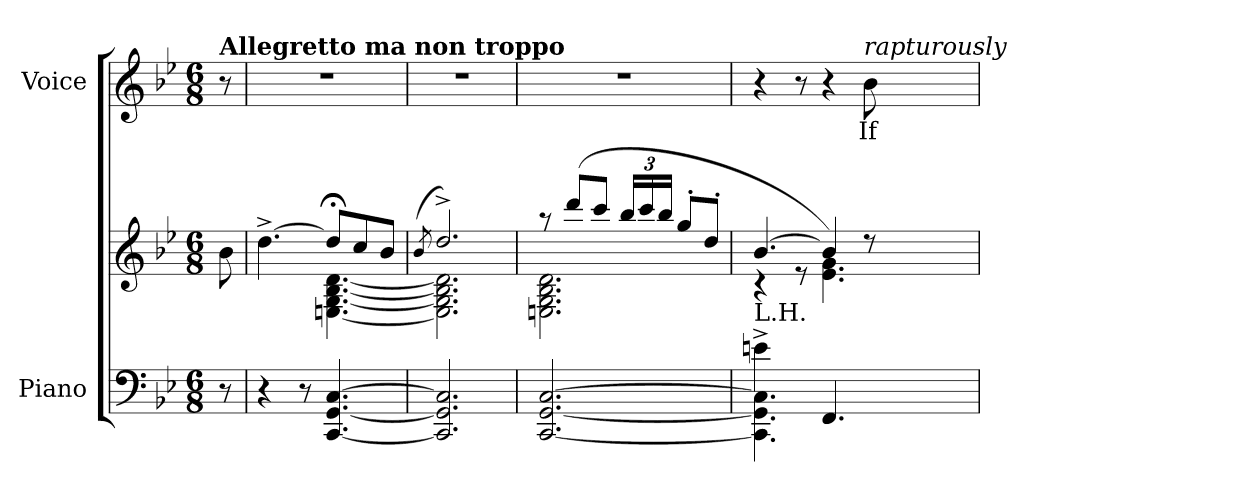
**kern	**kern	**dynam	**kern	**text
*part2	*part2	*part2	*part1	*part1
*staff3	*staff2	*staff2/3	*staff1	*staff1
*I"Piano	*	*	*I"Voice	*
*I'Pno	*	*	*	*
*clefF4	*clefG2	*	*clefG2	*
*k[b-e-]	*k[b-e-]	*	*k[b-e-]	*
*M6/8	*M6/8	*	*M6/8	*
=	=	=	=	=
!	!	!	!LO:TX:a:B:t=Allegretto ma non troppo	!
!	!	!LO:DY:b	!	!
!	!	!LO:DY:n=1:b	!	!
8r	8b-\	f other-dynamics	8r	.
=1	=1	=1	=1	=1
*	*^	*	*	*
4r	[>4.dd^\	4.ryy	.	2.r	.
8r	.	.	.	.	.
[4.CC/ [4.GG/ [4.C/	8dd;</L]	[4.En\ [4.G\ [4.B-\ [4.d\	.	.	.
.	8cc/	.	.	.	.
.	8b-/J	.	.	.	.
=2	=2	=2	=2	=2	=2
.	(8qb-/	.	.	.	.
2.CC/] 2.GG/] 2.C/]	2.dd^/)	2.E\] 2.G\] 2.B-\] 2.d\]	.	2.r	.
=3	=3	=3	=3	=3	=3
[2.CC/ [2.GG/ [<2.C/	8r	2.En\ 2.G\ 2.B-\ 2.d\	.	2.r	.
.	(8ddd/L	.	.	.	.
.	8ccc/J	.	.	.	.
*	*Xbrackettup	*	*	*	*
.	24bb-/LL	.	.	.	.
.	24ccc/	.	.	.	.
.	24bb-/JJ	.	.	.	.
.	8gg'/L	.	.	.	.
.	8dd'/J	.	.	.	.
=4	=4	=4	=4	=4	=4
*^	*	*^	*	*	*
!	!	!LO:TX:b:t=L.H.	!	!	!	!	!
4en^\	4.CC\] 4.GG\] 4.C\]	[4.b-/	4.ryy	4r	.	4r	.
2ryy	.	.	.	8r	.	8r	.
.	4.FF/	4b-/])	4.e-\ 4.g\	4.ryy	.	4r	.
!	!	!	!	!	!	!LO:TX:a:i:t=rapturously	!
!	!	!	!	!	!	!	!LO:LY:b
.	.	8r	.	.	.	8b-\	If
*v	*v	*	*	*	*	*	*
*	*v	*v	*v	*	*	*
=	=	=	=	=
*-	*-	*-	*-	*-
